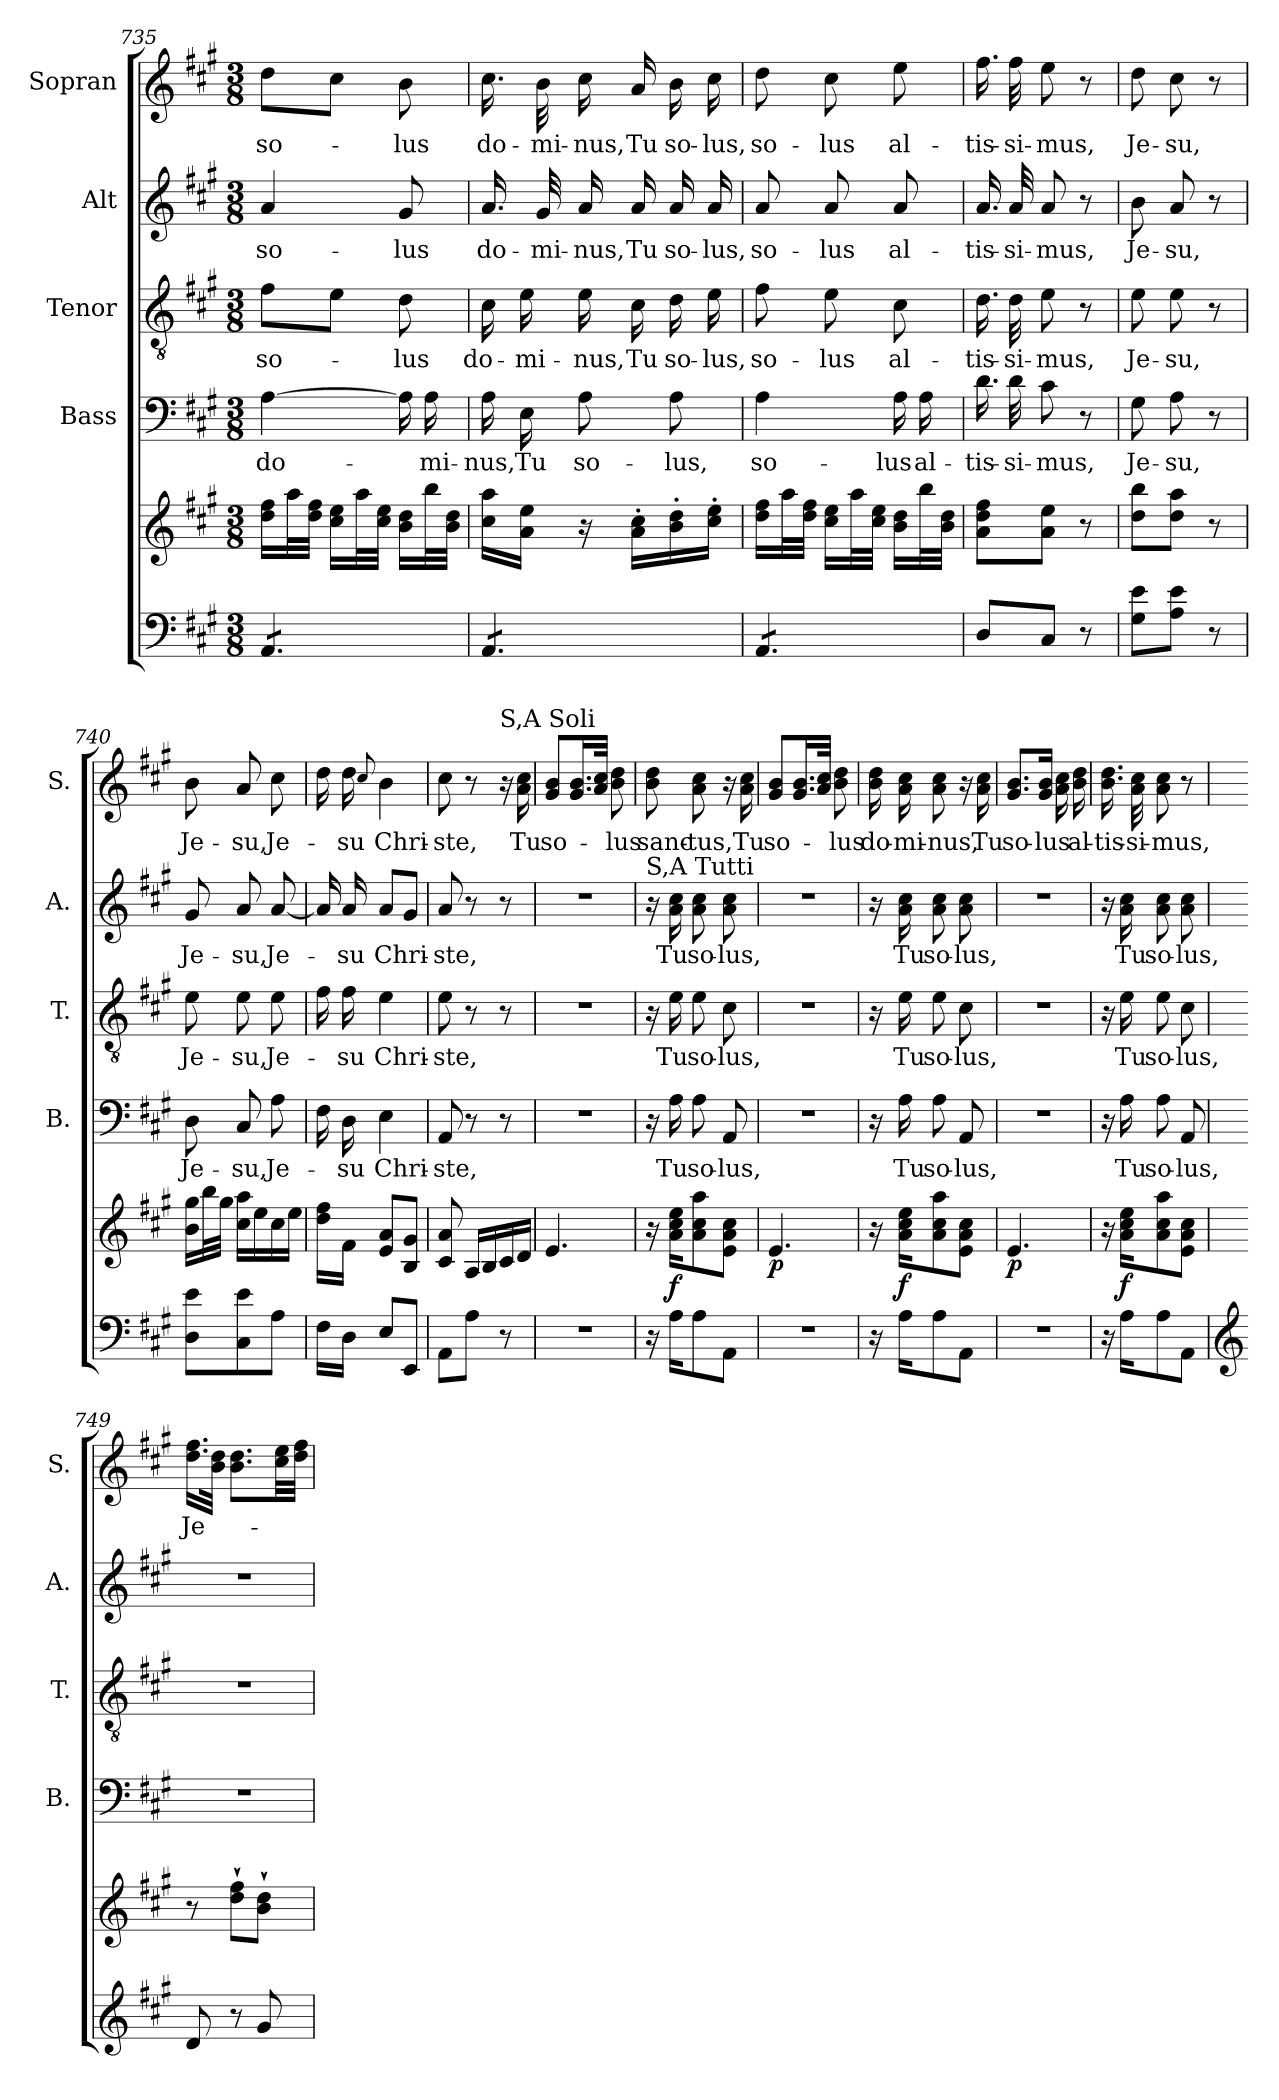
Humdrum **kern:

**kern	**kern	**dynam	**kern	**text	**kern	**text	**kern	**text	**kern	**text
*part5	*part5	*part5	*part4	*part4	*part3	*part3	*part2	*part2	*part1	*part1
*staff6	*staff5	*staff5/6	*staff4	*staff4	*staff3	*staff3	*staff2	*staff2	*staff1	*staff1
*	*	*	*I"Bass	*	*I"Tenor	*	*I"Alt	*	*I"Sopran	*
*	*	*	*I'B.	*	*I'T.	*	*I'A.	*	*I'S.	*
!!LO:LB:g=z
*clefF4	*clefG2	*	*clefF4	*	*clefGv2	*	*clefG2	*	*clefG2	*
*k[f#c#g#]	*k[f#c#g#]	*	*k[f#c#g#]	*	*k[f#c#g#]	*	*k[f#c#g#]	*	*k[f#c#g#]	*
*A:	*A:	*	*A:	*	*A:	*	*A:	*	*A:	*
*M3/8	*M3/8	*	*M3/8	*	*M3/8	*	*M3/8	*	*M3/8	*
=735	=735	=735	=735	=735	=735	=735	=735	=735	=735	=735
!	!	!	!	!LO:LY:b	!	!LO:LY:b	!	!LO:LY:b	!	!LO:LY:b
*tremolo	*	*	*	*	*	*	*	*	*	*
8AA/L	16dd\ 16ff#\LL	.	[4A\	do-	8f#\L	so-	4a/	so-	8dd\L	so-
.	32aa\L	.	.	.	.	.	.	.	.	.
.	32dd\ 32ff#\JJJ	.	.	.	.	.	.	.	.	.
8AA/	16cc#\ 16ee\LL	.	.	.	8e\J	.	.	.	8cc#\J	.
.	32aa\L	.	.	.	.	.	.	.	.	.
.	32cc#\ 32ee\JJJ	.	.	.	.	.	.	.	.	.
!	!	!	!	!	!	!LO:LY:b	!	!LO:LY:b	!	!LO:LY:b
8AA/J	16b\ 16dd\LL	.	16A\]	.	8d\	-lus	8g#/	-lus	8b\	-lus
!	!	!	!	!LO:LY:b	!	!	!	!	!	!
.	32bb\L	.	16A\	-mi-	.	.	.	.	.	.
.	32b\ 32dd\JJJ	.	.	.	.	.	.	.	.	.
=736	=736	=736	=736	=736	=736	=736	=736	=736	=736	=736
!	!	!	!	!LO:LY:b	!	!LO:LY:b	!	!LO:LY:b	!	!LO:LY:b
8AA/L	16cc#\ 16aa\LL	.	16A\	-nus,	16c#\	do-	16.a/	do-	16.cc#\	do-
!	!	!	!	!LO:LY:b	!	!LO:LY:b	!	!	!	!
.	16a\ 16ee\JJ	.	16E\	Tu	16e\	-mi-	.	.	.	.
!	!	!	!	!	!	!	!	!LO:LY:b	!	!LO:LY:b
.	.	.	.	.	.	.	32g#/	-mi-	32b\	-mi-
!	!	!	!	!LO:LY:b	!	!LO:LY:b	!	!LO:LY:b	!	!LO:LY:b
8AA/	16r	.	8A\	so-	16e\	-nus,	16a/	-nus,	16cc#\	-nus,
!	!	!	!	!	!	!LO:LY:b	!	!LO:LY:b	!	!LO:LY:b
.	16a\'> 16cc#\'>LL	.	.	.	16c#\	Tu	16a/	Tu	16a/	Tu
!	!	!	!	!LO:LY:b	!	!LO:LY:b	!	!LO:LY:b	!	!LO:LY:b
8AA/J	16b\'> 16dd\'>	.	8A\	-lus,	16d\	so-	16a/	so-	16b\	so-
!	!	!	!	!	!	!LO:LY:b	!	!LO:LY:b	!	!LO:LY:b
.	16cc#\'> 16ee\'>JJ	.	.	.	16e\	-lus,	16a/	-lus,	16cc#\	-lus,
=737	=737	=737	=737	=737	=737	=737	=737	=737	=737	=737
!	!	!	!	!LO:LY:b	!	!LO:LY:b	!	!LO:LY:b	!	!LO:LY:b
8AA/L	16dd\ 16ff#\LL	.	4A\	so-	8f#\	so-	8a/	so-	8dd\	so-
.	32aa\L	.	.	.	.	.	.	.	.	.
.	32dd\ 32ff#\JJJ	.	.	.	.	.	.	.	.	.
!	!	!	!	!	!	!LO:LY:b	!	!LO:LY:b	!	!LO:LY:b
8AA/	16cc#\ 16ee\LL	.	.	.	8e\	-lus	8a/	-lus	8cc#\	-lus
.	32aa\L	.	.	.	.	.	.	.	.	.
.	32cc#\ 32ee\JJJ	.	.	.	.	.	.	.	.	.
!	!	!	!	!LO:LY:b	!	!LO:LY:b	!	!LO:LY:b	!	!LO:LY:b
8AA/J	16b\ 16dd\LL	.	16A\	-lus	8c#\	al-	8a/	al-	8ee\	al-
*Xtremolo	*	*	*	*	*	*	*	*	*	*
!	!	!	!	!LO:LY:b	!	!	!	!	!	!
.	32bb\L	.	16A\	al-	.	.	.	.	.	.
.	32b\ 32dd\JJJ	.	.	.	.	.	.	.	.	.
=738	=738	=738	=738	=738	=738	=738	=738	=738	=738	=738
!	!	!	!	!LO:LY:b	!	!LO:LY:b	!	!LO:LY:b	!	!LO:LY:b
8D/L	8a\ 8dd\ 8ff#\L	.	16.d\	-tis-	16.d\	-tis-	16.a/	-tis-	16.ff#\	-tis-
!	!	!	!	!LO:LY:b	!	!LO:LY:b	!	!LO:LY:b	!	!LO:LY:b
.	.	.	32d\	-si-	32d\	-si-	32a/	-si-	32ff#\	-si-
!	!	!	!	!LO:LY:b	!	!LO:LY:b	!	!LO:LY:b	!	!LO:LY:b
8C#/J	8a\ 8ee\J	.	8c#\	-mus,	8e\	-mus,	8a/	-mus,	8ee\	-mus,
8r	8r	.	8r	.	8r	.	8r	.	8r	.
=739	=739	=739	=739	=739	=739	=739	=739	=739	=739	=739
!	!	!	!	!LO:LY:b	!	!LO:LY:b	!	!LO:LY:b	!	!LO:LY:b
8G#\ 8e\L	8dd\ 8bb\L	.	8G#\	Je-	8e\	Je-	8b\	Je-	8dd\	Je-
!	!	!	!	!LO:LY:b	!	!LO:LY:b	!	!LO:LY:b	!	!LO:LY:b
8A\ 8e\J	8dd\ 8aa\J	.	8A\	-su,	8e\	-su,	8a/	-su,	8cc#\	-su,
8r	8r	.	8r	.	8r	.	8r	.	8r	.
=740	=740	=740	=740	=740	=740	=740	=740	=740	=740	=740
!	!	!	!	!LO:LY:b	!	!LO:LY:b	!	!LO:LY:b	!	!LO:LY:b
8D\ 8e\L	16b\ 16gg#\LL	.	8D\	Je-	8e\	Je-	8g#/	Je-	8b\	Je-
.	32bb\L	.	.	.	.	.	.	.	.	.
.	32gg#\JJJ	.	.	.	.	.	.	.	.	.
!	!	!	!	!LO:LY:b	!	!LO:LY:b	!	!LO:LY:b	!	!LO:LY:b
8C#\ 8e\	16cc#\ 16aa\LL	.	8C#/	-su,	8e\	-su,	8a/	-su,	8a/	-su,
.	16ee\	.	.	.	.	.	.	.	.	.
!	!	!	!	!LO:LY:b	!	!LO:LY:b	!	!LO:LY:b	!	!LO:LY:b
8A\J	16cc#\	.	8A\	Je-	8e\	Je-	[8a/	Je-	8cc#\	Je-
.	16ee\JJ	.	.	.	.	.	.	.	.	.
!!LO:PB:g=z
=741	=741	=741	=741	=741	=741	=741	=741	=741	=741	=741
16F#\LL	16dd\ 16ff#\LL	.	16F#\	.	16f#\	.	16a/]	.	16dd\	.
!	!	!	!	!LO:LY:b	!	!LO:LY:b	!	!LO:LY:b	!	!LO:LY:b
16D\JJ	16f#\JJ	.	16D\	-su	16f#\	-su	16a/	-su	16dd\	-su
.	.	.	.	.	.	.	.	.	8qqcc#/	.
!	!	!	!	!LO:LY:b	!	!LO:LY:b	!	!LO:LY:b	!	!LO:LY:b
8E/L	8e/ 8a/L	.	4E\	Chri-	4e\	Chri-	8a/L	Chri-	4b\	Chri-
8EE/J	8B/ 8g#/J	.	.	.	.	.	8g#/J	.	.	.
=742	=742	=742	=742	=742	=742	=742	=742	=742	=742	=742
!	!	!	!	!LO:LY:b	!	!LO:LY:b	!	!LO:LY:b	!	!LO:LY:b
8AA\L	8c#/ 8a/	.	8AA/	-ste,	8e\	-ste,	8a/	-ste,	8cc#\	-ste,
8A\J	16A/LL	.	8r	.	8r	.	8r	.	8r	.
.	16B/	.	.	.	.	.	.	.	.	.
!	!	!	!	!	!	!	!	!	!LO:TX:a:t=S,A Soli	!
8r	16c#/	.	8r	.	8r	.	8r	.	16r	.
!	!	!	!	!	!	!	!	!	!	!LO:LY:b
.	16d/JJ	.	.	.	.	.	.	.	16a\ 16cc#\	Tu
=743	=743	=743	=743	=743	=743	=743	=743	=743	=743	=743
!	!	!	!	!	!	!	!	!	!	!LO:LY:b
4.r	4.e/	.	4.r	.	4.r	.	4.r	.	8g#/ 8b/L	so-
.	.	.	.	.	.	.	.	.	16.g#/ 16.b/L	.
.	.	.	.	.	.	.	.	.	32a/ 32cc#/JJk	.
!	!	!	!	!	!	!	!	!	!	!LO:LY:b
.	.	.	.	.	.	.	.	.	8b\ 8dd\	-lus
=744	=744	=744	=744	=744	=744	=744	=744	=744	=744	=744
!	!	!	!	!	!	!	!LO:TX:a:t=S,A Tutti	!	!	!
!	!	!	!	!	!	!	!	!	!	!LO:LY:b
16r	16r	.	16r	.	16r	.	16r	.	8b\ 8dd\	sanc-
!	!	!LO:DY:b	!	!LO:LY:b	!	!LO:LY:b	!	!LO:LY:b	!	!
16A\KL	16a\ 16cc#\ 16ee\KL	f	16A\	Tu	16e\	Tu	16a\ 16cc#\	Tu	.	.
!	!	!	!	!LO:LY:b	!	!LO:LY:b	!	!LO:LY:b	!	!LO:LY:b
8A\	8a\ 8cc#\ 8aa\	.	8A\	so-	8e\	so-	8a\ 8cc#\	so-	8a\ 8cc#\	-tus,
!	!	!	!	!LO:LY:b	!	!LO:LY:b	!	!LO:LY:b	!	!
8AA\J	8e\ 8a\ 8cc#\J	.	8AA/	-lus,	8c#\	-lus,	8a\ 8cc#\	-lus,	16r	.
!	!	!	!	!	!	!	!	!	!	!LO:LY:b
.	.	.	.	.	.	.	.	.	16a\ 16cc#\	Tu
=745	=745	=745	=745	=745	=745	=745	=745	=745	=745	=745
!	!	!LO:DY:b	!	!	!	!	!	!	!	!LO:LY:b
4.r	4.e/	p	4.r	.	4.r	.	4.r	.	8g#/ 8b/L	so-
.	.	.	.	.	.	.	.	.	16.g#/ 16.b/L	.
.	.	.	.	.	.	.	.	.	32a/ 32cc#/JJk	.
!	!	!	!	!	!	!	!	!	!	!LO:LY:b
.	.	.	.	.	.	.	.	.	8b\ 8dd\	-lus
=746	=746	=746	=746	=746	=746	=746	=746	=746	=746	=746
!	!	!	!	!	!	!	!	!	!	!LO:LY:b
16r	16r	.	16r	.	16r	.	16r	.	16b\ 16dd\	do-
!	!	!LO:DY:b	!	!LO:LY:b	!	!LO:LY:b	!	!LO:LY:b	!	!LO:LY:b
16A\KL	16a\ 16cc#\ 16ee\KL	f	16A\	Tu	16e\	Tu	16a\ 16cc#\	Tu	16a\ 16cc#\	-mi-
!	!	!	!	!LO:LY:b	!	!LO:LY:b	!	!LO:LY:b	!	!LO:LY:b
8A\	8a\ 8cc#\ 8aa\	.	8A\	so-	8e\	so-	8a\ 8cc#\	so-	8a\ 8cc#\	-nus,
!	!	!	!	!LO:LY:b	!	!LO:LY:b	!	!LO:LY:b	!	!
8AA\J	8e\ 8a\ 8cc#\J	.	8AA/	-lus,	8c#\	-lus,	8a\ 8cc#\	-lus,	16r	.
!	!	!	!	!	!	!	!	!	!	!LO:LY:b
.	.	.	.	.	.	.	.	.	16a\ 16cc#\	Tu
=747	=747	=747	=747	=747	=747	=747	=747	=747	=747	=747
!	!	!LO:DY:b	!	!	!	!	!	!	!	!LO:LY:b
4.r	4.e/	p	4.r	.	4.r	.	4.r	.	8.g#/ 8.b/L	so-
.	.	.	.	.	.	.	.	.	16g#/ 16b/Jk	.
!	!	!	!	!	!	!	!	!	!	!LO:LY:b
.	.	.	.	.	.	.	.	.	16a\ 16cc#\	-lus
!	!	!	!	!	!	!	!	!	!	!LO:LY:b
.	.	.	.	.	.	.	.	.	16b\ 16dd\	al-
!!LO:LB:g=z
=748	=748	=748	=748	=748	=748	=748	=748	=748	=748	=748
!	!	!	!	!	!	!	!	!	!	!LO:LY:b
16r	16r	.	16r	.	16r	.	16r	.	16.b\ 16.dd\	-tis-
!	!	!LO:DY:b	!	!LO:LY:b	!	!LO:LY:b	!	!LO:LY:b	!	!
16A\KL	16a\ 16cc#\ 16ee\KL	f	16A\	Tu	16e\	Tu	16a\ 16cc#\	Tu	.	.
!	!	!	!	!	!	!	!	!	!	!LO:LY:b
.	.	.	.	.	.	.	.	.	32a\ 32cc#\	-si-
!	!	!	!	!LO:LY:b	!	!LO:LY:b	!	!LO:LY:b	!	!LO:LY:b
8A\	8a\ 8cc#\ 8aa\	.	8A\	so-	8e\	so-	8a\ 8cc#\	so-	8a\ 8cc#\	-mus,
!	!	!	!	!LO:LY:b	!	!LO:LY:b	!	!LO:LY:b	!	!
8AA\J	8e\ 8a\ 8cc#\J	.	8AA/	-lus,	8c#\	-lus,	8a\ 8cc#\	-lus,	8r	.
=749	=749	=749	=749	=749	=749	=749	=749	=749	=749	=749
*clefG2	*	*	*	*	*	*	*	*	*	*
!	!	!	!	!	!	!	!	!	!	!LO:LY:b
8d/	8r	.	4.r	.	4.r	.	4.r	.	16.dd\ 16.ff#\LL	Je-
.	.	.	.	.	.	.	.	.	32b\ 32dd\JJk	.
8r	8dd\`> 8ff#\`>L	.	.	.	.	.	.	.	8.b\ 8.dd\L	.
8g#/	8b\`> 8dd\`>J	.	.	.	.	.	.	.	.	.
.	.	.	.	.	.	.	.	.	32cc#\ 32ee\LL	.
.	.	.	.	.	.	.	.	.	32dd\ 32ff#\JJJ	.
=	=	=	=	=	=	=	=	=	=	=
*-	*-	*-	*-	*-	*-	*-	*-	*-	*-	*-
